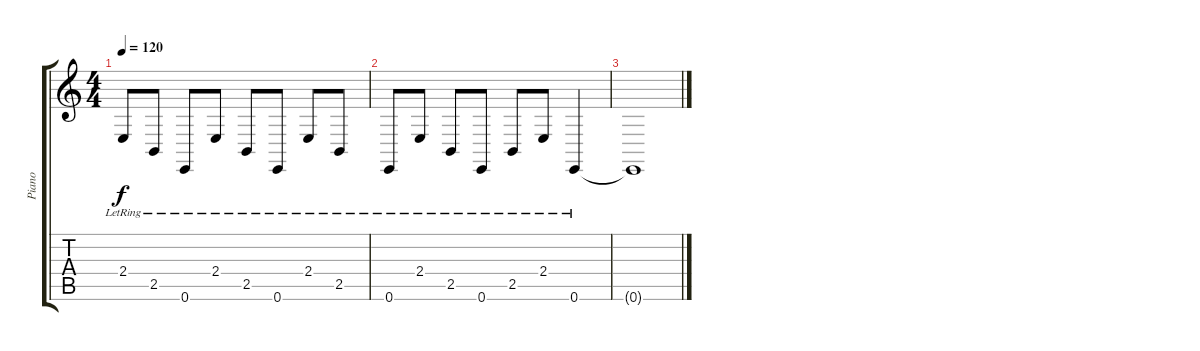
\track ("Piano" "Piano") {instrument acousticgrandpiano}
\staff {score tabs}
\tuning (E4 B3 G3 D3 A2 E2) {hide}
\ts (4 4)
\tempo 120
\clef g2
\ks c
2.4{lr}.8{dy f} 2.5{lr}.8 0.6{lr}.8 2.4{lr}.8 2.5{lr}.8 0.6{lr}.8 2.4{lr}.8 2.5{lr}.8 |
0.6{lr}.8 2.4{lr}.8 2.5{lr}.8 0.6{lr}.8 2.5{lr}.8 2.4{lr}.8 0.6{lr}.4 |
0.6{t}.1
